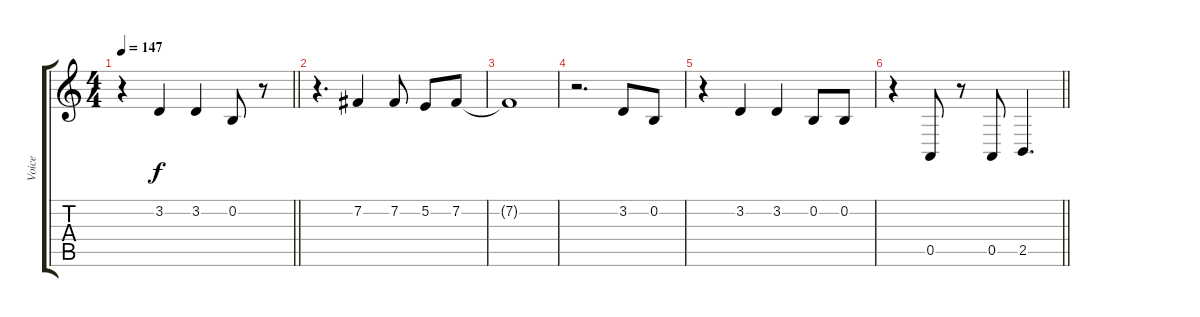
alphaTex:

\track ("Voice" "Voice") {instrument cello}
\staff {score tabs}
\tuning (E4 B3 G3 D3 A2 E2) {hide}
\ts (4 4)
\tempo 147
\clef g2
\barLineRight lightlight
\ks c
r.4{dy f} 3.2.4 3.2.4 0.2.8 r.8 |
r.4{d} 7.2.4 7.2.8 5.2.8 7.2.8 |
7.2{t}.1 |
r.2{d} 3.2.8 0.2.8 |
r.4 3.2.4 3.2.4 0.2.8 0.2.8 |
\barLineRight lightlight
r.4 0.5.8 r.8 0.5.8 2.5.4{d}
